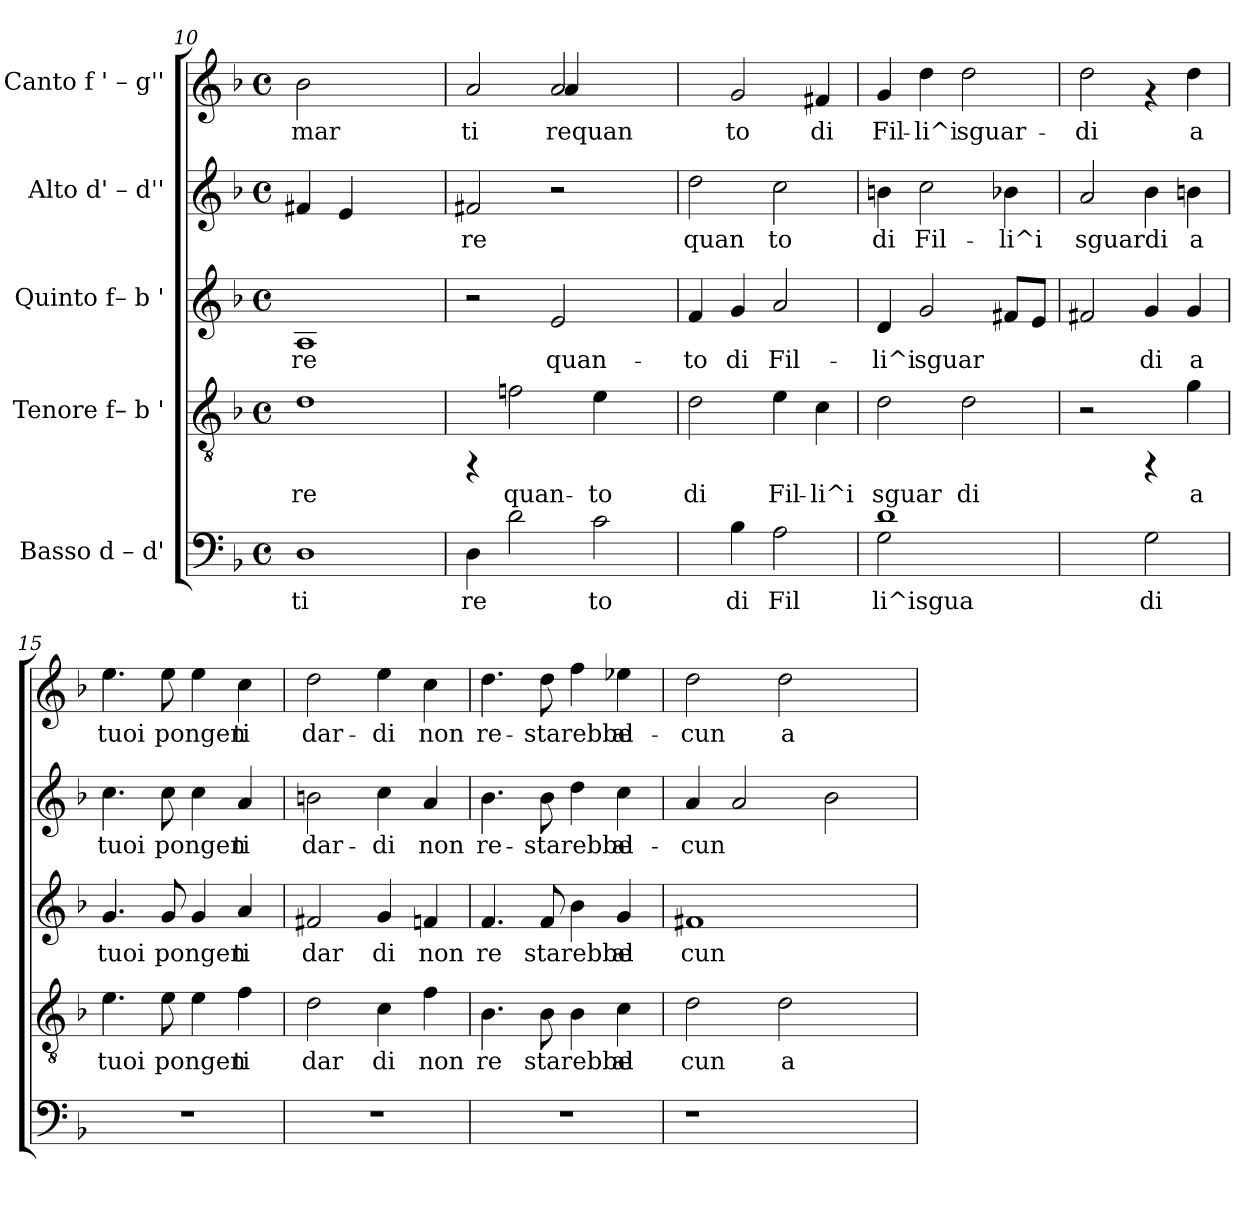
**kern	**text	**kern	**text	**kern	**text	**kern	**text	**kern	**text
*part5	*part5	*part4	*part4	*part3	*part3	*part2	*part2	*part1	*part1
*staff5	*staff5	*staff4	*staff4	*staff3	*staff3	*staff2	*staff2	*staff1	*staff1
*I"Basso  d – d'	*	*I"Tenore  f– b '	*	*I"Quinto  f– b '	*	*I"Alto  d' – d''	*	*I"Canto  f ' – g''	*
*clefF4	*	*clefGv2	*	*clefG2	*	*clefG2	*	*clefG2	*
*k[b-]	*	*k[b-]	*	*k[b-]	*	*k[b-]	*	*k[b-]	*
*F:	*	*F:	*	*F:	*	*F:	*	*F:	*
*M4/4	*	*M4/4	*	*M4/4	*	*M4/4	*	*M4/4	*
*met(c)	*	*met(c)	*	*met(c)	*	*met(c)	*	*met(c)	*
=10	=10	=10	=10	=10	=10	=10	=10	=10	=10
!	!LO:LY:b:cj	!	!LO:LY:b:rj	!	!LO:LY:b:rj	!	!LO:LY:b:rj	!	!LO:LY:b:rj
1D	ti	1d	-re	1A	-re	4f#X/	.	2b-\	mar
!	!	!	!	!	!	!	!LO:LY:b:rj	!	!
.	.	.	.	.	.	4e/	.	.	.
.	.	.	.	.	.	2ryy	.	2ryy	.
=11	=11	=11	=11	=11	=11	=11	=11	=11	=11
!	!LO:LY:b:cj	!	!	!	!	!	!LO:LY:b:rj	!	!LO:LY:b:rj
*	*	*	*	*	*	*	*	*^	*
4D\	re	4rFF	.	2r	.	2f#X/	re	2a/	2ryy	ti
!	!	!	!LO:LY:b:rj	!	!	!	!	!	!	!
2d\	.	2fn\	quan-	.	.	.	.	.	.	.
!	!	!	!	!	!LO:LY:b:rj	!	!	!	!	!LO:LY:b:rj
.	.	.	.	2e/	quan-	2r	.	2a/	4a/	requan
!	!LO:LY:b:cj	!	!LO:LY:b:rj	!	!	!	!	!	!	!
2c\	to	4e\	-to	.	.	.	.	.	4ryy	.
.	.	4ryy	.	4ryy	.	4ryy	.	4ryy	4ryy	.
=12	=12	=12	=12	=12	=12	=12	=12	=12	=12	=12
!	!	!	!LO:LY:b:rj	!	!LO:LY:b:rj	!	!LO:LY:b:rj	!	!	!
*	*	*	*	*	*	*	*	*v	*v	*
4ryy	.	2d\	di	4f/	-to	2dd\	quan	4ryy	.
!	!LO:LY:b:cj	!	!	!	!LO:LY:b:rj	!	!	!	!LO:LY:b:rj
4B-\	di	.	.	4g/	di	.	.	2g/	to
!	!LO:LY:b:cj	!	!LO:LY:b:rj	!	!LO:LY:b:rj	!	!LO:LY:b:rj	!	!
2A\	Fil	4e\	Fil-	2a/	Fil-	2cc\	to	.	.
!	!	!	!LO:LY:b:rj	!	!	!	!	!	!LO:LY:b:rj
.	.	4c\	-li^i	.	.	.	.	4f#X/	di
!!LO:PB:g=z
=13	=13	=13	=13	=13	=13	=13	=13	=13	=13
*^	*	*	*	*	*	*	*	*	*
!	!	!LO:LY:b:cj	!	!LO:LY:b:rj	!	!LO:LY:b:rj	!	!LO:LY:b:rj	!	!LO:LY:b:rj
1d	2G\	li^isgua	2d\	sguar	4d/	-li^i	4bn\	di	4g/	Fil-
!	!	!	!	!	!	!LO:LY:b:rj	!	!LO:LY:b:rj	!	!LO:LY:b:rj
.	.	.	.	.	2g/	sguar	2cc\	Fil-	4dd\	-li^i
!	!	!	!	!LO:LY:b:rj	!	!	!	!	!	!LO:LY:b:rj
.	2ryy	.	2d\	di	.	.	.	.	2dd\	sguar-
!	!	!	!	!	!	!LO:LY:b:rj	!	!LO:LY:b:rj	!	!
.	.	.	.	.	8f#X/L	.	4b-X\	-li^i	.	.
!	!	!	!	!	!	!LO:LY:b:rj	!	!	!	!
.	.	.	.	.	8e/J	.	.	.	.	.
*v	*v	*	*	*	*	*	*	*	*	*
=14	=14	=14	=14	=14	=14	=14	=14	=14	=14
!	!	!	!	!	!LO:LY:b:rj	!	!LO:LY:b:rj	!	!LO:LY:b:rj
2ryy	.	2r	.	2f#X/	.	2a/	sguardi	2dd\	-di
!	!LO:LY:b:cj	!	!	!	!LO:LY:b:rj	!	!LO:LY:b:rj	!	!
2G\	di	4rFF	.	4g/	di	4b-\	.	4rf	.
!	!	!	!LO:LY:b:rj	!	!LO:LY:b:rj	!	!LO:LY:b:rj	!	!LO:LY:b:rj
.	.	4g\	a	4g/	a	4bn\	a	4dd\	a
=15	=15	=15	=15	=15	=15	=15	=15	=15	=15
!	!	!	!LO:LY:b:rj	!	!LO:LY:b:rj	!	!LO:LY:b:rj	!	!LO:LY:b:rj
1r	.	4.e\	tuoi	4.g/	tuoi	4.cc\	tuoi	4.ee\	tuoi
!	!	!	!LO:LY:b:rj	!	!LO:LY:b:rj	!	!LO:LY:b:rj	!	!LO:LY:b:rj
.	.	8e\	pongen	8g/	pongen	8cc\	pongen	8ee\	pongen
!	!	!	!LO:LY:b:rj	!	!LO:LY:b:rj	!	!LO:LY:b:rj	!	!LO:LY:b:rj
.	.	4e\	.	4g/	.	4cc\	.	4ee\	.
!	!	!	!LO:LY:b:rj	!	!LO:LY:b:rj	!	!LO:LY:b:rj	!	!LO:LY:b:rj
.	.	4f\	ti	4a/	ti	4a/	ti	4cc\	ti
=16	=16	=16	=16	=16	=16	=16	=16	=16	=16
!	!	!	!LO:LY:b:rj	!	!LO:LY:b:rj	!	!LO:LY:b:rj	!	!LO:LY:b:rj
1r	.	2d\	dar	2f#X/	dar	2bn\	dar-	2dd\	dar-
!	!	!	!LO:LY:b:rj	!	!LO:LY:b:rj	!	!LO:LY:b:rj	!	!LO:LY:b:rj
.	.	4c\	di	4g/	di	4cc\	-di	4ee\	-di
!	!	!	!LO:LY:b:rj	!	!LO:LY:b:rj	!	!LO:LY:b:rj	!	!LO:LY:b:rj
.	.	4f\	non	4fn/	non	4a/	non	4cc\	non
=17	=17	=17	=17	=17	=17	=17	=17	=17	=17
!	!	!	!LO:LY:b:rj	!	!LO:LY:b:rj	!	!LO:LY:b:rj	!	!LO:LY:b:rj
1r	.	4.B-\	re	4.f/	re	4.b-\	re-	4.dd\	re-
!	!	!	!LO:LY:b:rj	!	!LO:LY:b:rj	!	!LO:LY:b:rj	!	!LO:LY:b:rj
.	.	8B-\	starebbe	8f/	starebbe	8b-\	-starebbe	8dd\	-starebbe
!	!	!	!LO:LY:b:rj	!	!LO:LY:b:rj	!	!LO:LY:b:rj	!	!LO:LY:b:rj
.	.	4B-\	.	4b-\	.	4dd\	.	4ff\	.
!	!	!	!LO:LY:b:rj	!	!LO:LY:b:rj	!	!LO:LY:b:rj	!	!LO:LY:b:rj
.	.	4c\	al	4g/	al	4cc\	al-	4ee-X\	al-
=18	=18	=18	=18	=18	=18	=18	=18	=18	=18
!	!	!	!LO:LY:b:rj	!	!LO:LY:b:rj	!	!LO:LY:b:rj	!	!LO:LY:b:rj
1r	.	2d\	cun	1f#X	cun	4a/	-cun	2dd\	-cun
.	.	.	.	.	.	2a/	.	.	.
!	!	!	!LO:LY:b:rj	!	!	!	!	!	!LO:LY:b:rj
.	.	2d\	a	.	.	.	.	2dd\	a-
!	!	!	!	!	!	!	!LO:LY:b:rj	!	!
.	.	.	.	.	.	2b-\	-	.	.
4ryy	.	4ryy	.	4ryy	.	.	.	4ryy	.
=	=	=	=	=	=	=	=	=	=
*-	*-	*-	*-	*-	*-	*-	*-	*-	*-
